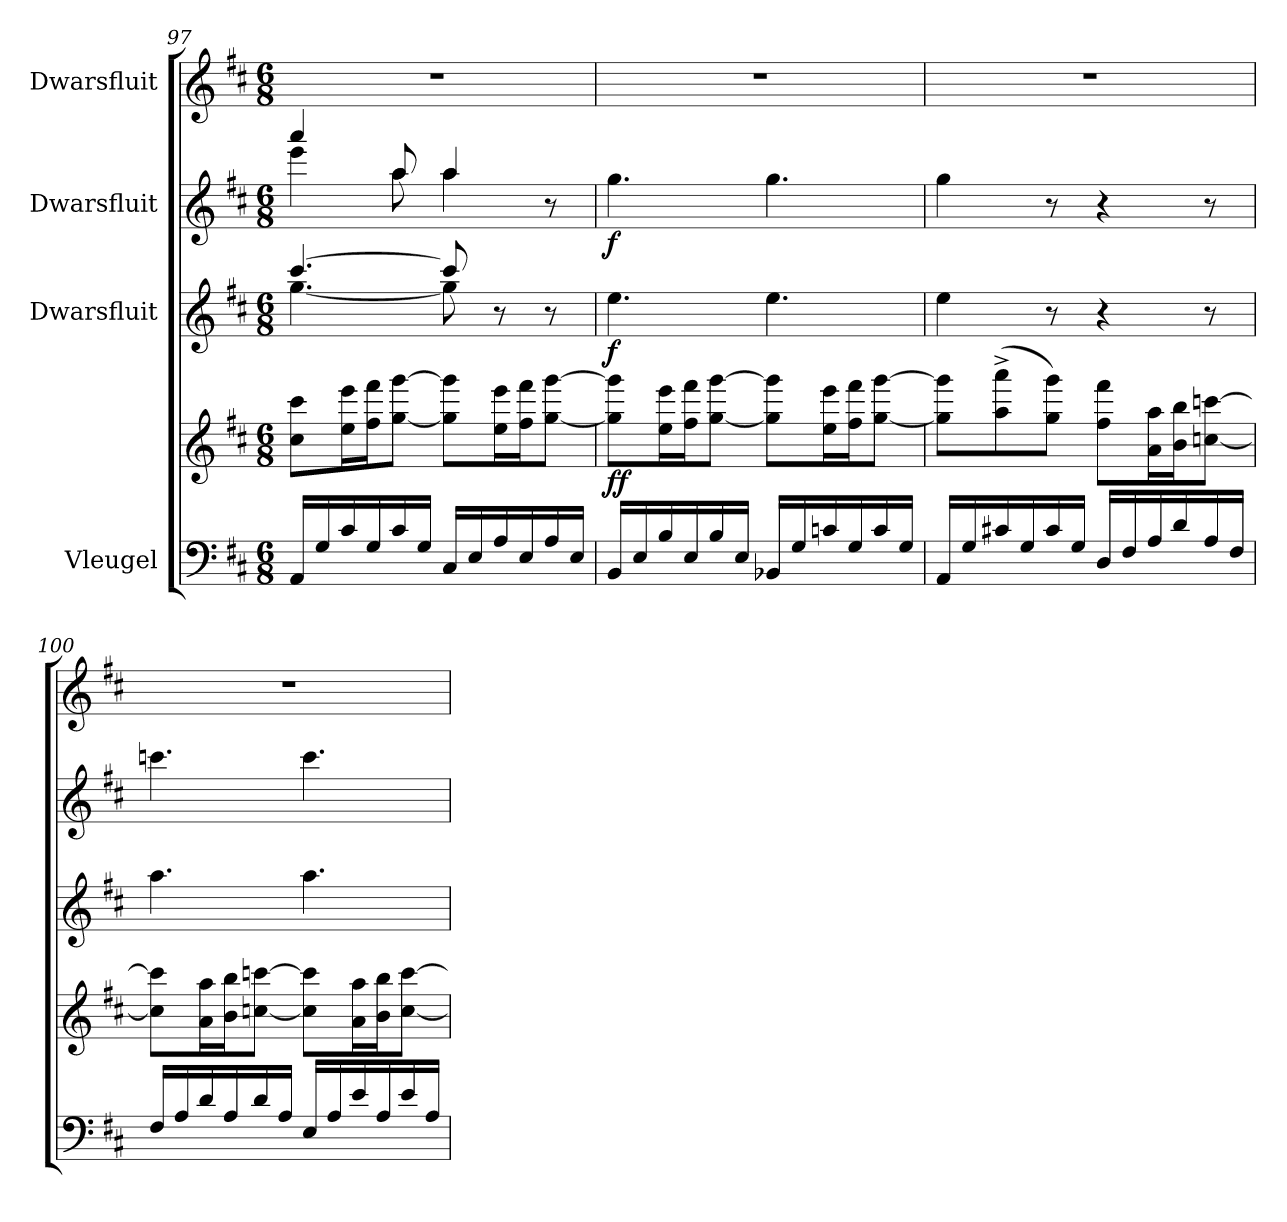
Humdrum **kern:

**kern	**kern	**dynam	**kern	**dynam	**kern	**dynam	**kern
*part4	*part4	*part4	*part3	*part3	*part2	*part2	*part1
*staff5	*staff4	*staff4/5	*staff3	*staff3	*staff2	*staff2	*staff1
*I"Vleugel	*	*	*I"Dwarsfluit	*	*I"Dwarsfluit	*	*I"Dwarsfluit
*clefF4	*clefG2	*	*clefG2	*	*clefG2	*	*clefG2
*k[f#c#]	*k[f#c#]	*	*k[f#c#]	*	*k[f#c#]	*	*k[f#c#]
*M6/8	*M6/8	*	*M6/8	*	*M6/8	*	*M6/8
=97	=97	=97	=97	=97	=97	=97	=97
*	*	*	*^	*	*^	*	*
16AA/LL	8cc#\ 8ccc#\L	.	[4.ccc#/	[4.gg\	.	4aaa/	4eee\	.	2.r
16G/	.	.	.	.	.	.	.	.	.
16c#/	16ee\ 16eee\L	.	.	.	.	.	.	.	.
16G/	16ff#\ 16fff#\J	.	.	.	.	.	.	.	.
16c#/	[8gg\ [8ggg\J	.	.	.	.	8aa/	8aa\	.	.
16G/JJ	.	.	.	.	.	.	.	.	.
16C#/LL	8gg\] 8ggg\]L	.	8ccc#/]	8gg\]	.	4aa/	4aa\	.	.
16E/	.	.	.	.	.	.	.	.	.
16A/	16ee\ 16eee\L	.	8r	4ryy	.	.	.	.	.
16E/	16ff#\ 16fff#\J	.	.	.	.	.	.	.	.
16A/	[8gg\ [8ggg\J	.	8r	.	.	8r	8ryy	.	.
16E/JJ	.	.	.	.	.	.	.	.	.
*	*	*	*v	*v	*	*	*	*	*
*	*	*	*	*	*v	*v	*	*
!!LO:LB:g=z
=98	=98	=98	=98	=98	=98	=98	=98
!	!	!LO:DY:b	!	!LO:DY:b	!	!LO:DY:b	!
16BB/LL	8gg\] 8ggg\]L	ff	4.ee\	f	4.gg\	f	2.r
16E/	.	.	.	.	.	.	.
16B/	16ee\ 16eee\L	.	.	.	.	.	.
16E/	16ff#\ 16fff#\J	.	.	.	.	.	.
16B/	[8gg\ [8ggg\J	.	.	.	.	.	.
16E/JJ	.	.	.	.	.	.	.
16BB-X/LL	8gg\] 8ggg\]L	.	4.ee\	.	4.gg\	.	.
16G/	.	.	.	.	.	.	.
16cn/	16ee\ 16eee\L	.	.	.	.	.	.
16G/	16ff#\ 16fff#\J	.	.	.	.	.	.
16c/	[8gg\ [8ggg\J	.	.	.	.	.	.
16G/JJ	.	.	.	.	.	.	.
=99	=99	=99	=99	=99	=99	=99	=99
16AA/LL	8gg\] 8ggg\]L	.	4ee\	.	4gg\	.	2.r
16G/	.	.	.	.	.	.	.
16c#X/	(8aa\^ 8aaa\^	.	.	.	.	.	.
16G/	.	.	.	.	.	.	.
16c#/	8gg\ 8ggg\J)	.	8r	.	8r	.	.
16G/JJ	.	.	.	.	.	.	.
16D/LL	8ff#\ 8fff#\L	.	4r	.	4r	.	.
16F#/	.	.	.	.	.	.	.
16A/	16a\ 16aa\L	.	.	.	.	.	.
16d/	16b\ 16bb\J	.	.	.	.	.	.
16A/	[8ccn\ [8cccn\J	.	8r	.	8r	.	.
16F#/JJ	.	.	.	.	.	.	.
=100	=100	=100	=100	=100	=100	=100	=100
16F#/LL	8cc\] 8ccc\]L	.	4.aa\	.	4.cccn\	.	2.r
16A/	.	.	.	.	.	.	.
16d/	16a\ 16aa\L	.	.	.	.	.	.
16A/	16b\ 16bb\J	.	.	.	.	.	.
16d/	[8ccn\ [8cccn\J	.	.	.	.	.	.
16A/JJ	.	.	.	.	.	.	.
16E/LL	8cc\] 8ccc\]L	.	4.aa\	.	4.ccc\	.	.
16A/	.	.	.	.	.	.	.
16e/	16a\ 16aa\L	.	.	.	.	.	.
16A/	16b\ 16bb\J	.	.	.	.	.	.
16e/	[8cc\ [8ccc\J	.	.	.	.	.	.
16A/JJ	.	.	.	.	.	.	.
=	=	=	=	=	=	=	=
*-	*-	*-	*-	*-	*-	*-	*-
